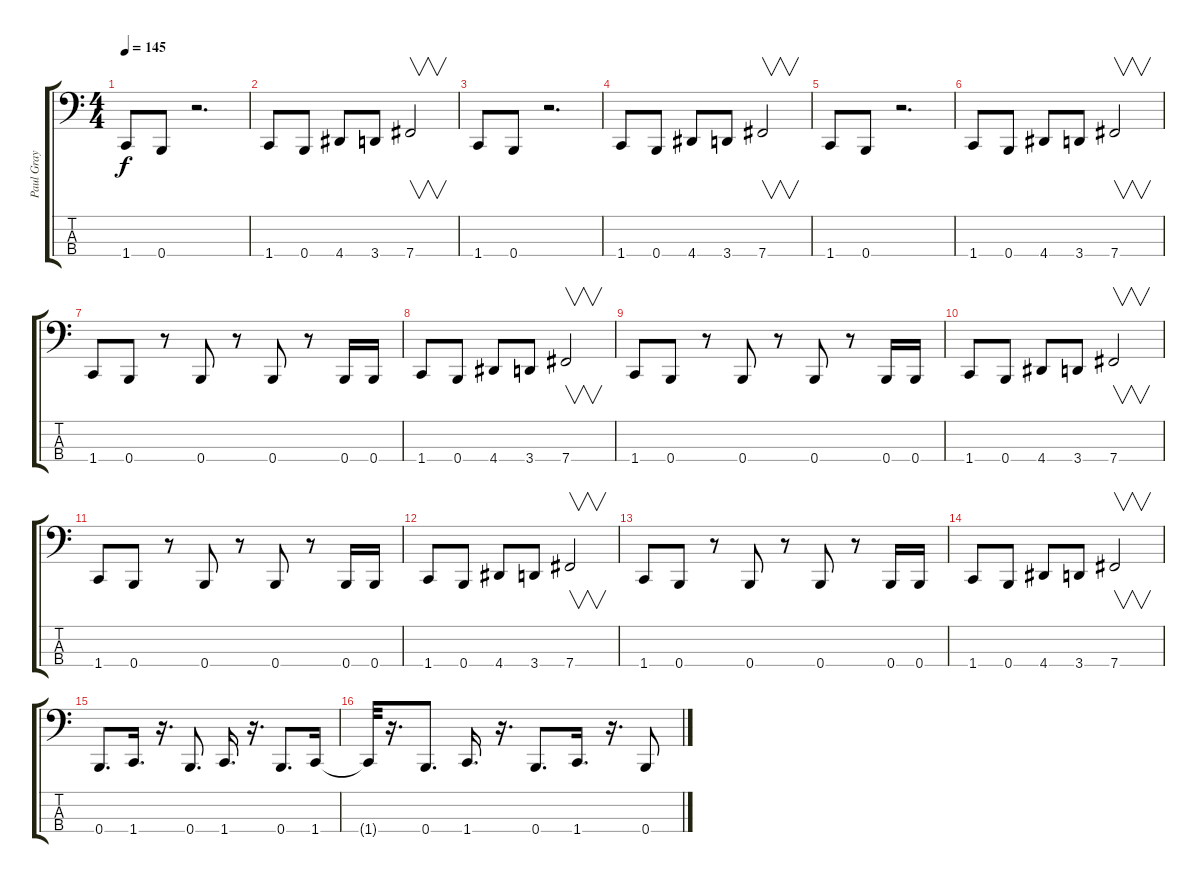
\track ("Paul Gray" "Paul Gray") {instrument electricbassfinger}
\staff {score tabs}
\tuning (E2 B1 Gb1 B0) {hide}
\ts (4 4)
\tempo 145
\clef f4
\ks c
1.4.8{dy f} 0.4.8 r.2{d} |
1.4.8 0.4.8 4.4.8 3.4.8 7.4.2{v} |
1.4.8 0.4.8 r.2{d} |
1.4.8 0.4.8 4.4.8 3.4.8 7.4.2{v} |
1.4.8 0.4.8 r.2{d} |
1.4.8 0.4.8 4.4.8 3.4.8 7.4.2{v} |
1.4.8 0.4.8 r.8 0.4.8 r.8 0.4.8 r.8 0.4.16 0.4.16 |
1.4.8 0.4.8 4.4.8 3.4.8 7.4.2{v} |
1.4.8 0.4.8 r.8 0.4.8 r.8 0.4.8 r.8 0.4.16 0.4.16 |
1.4.8 0.4.8 4.4.8 3.4.8 7.4.2{v} |
1.4.8 0.4.8 r.8 0.4.8 r.8 0.4.8 r.8 0.4.16 0.4.16 |
1.4.8 0.4.8 4.4.8 3.4.8 7.4.2{v} |
1.4.8 0.4.8 r.8 0.4.8 r.8 0.4.8 r.8 0.4.16 0.4.16 |
1.4.8 0.4.8 4.4.8 3.4.8 7.4.2{v} |
0.4.8{d} 1.4.16{d} r.16{d} 0.4.8{d} 1.4.16{d} r.16{d} 0.4.8{d} 1.4.16 |
1.4{t}.32 r.16{d} 0.4.8{d} 1.4.16{d} r.16{d} 0.4.8{d} 1.4.16{d} r.16{d} 0.4.8
